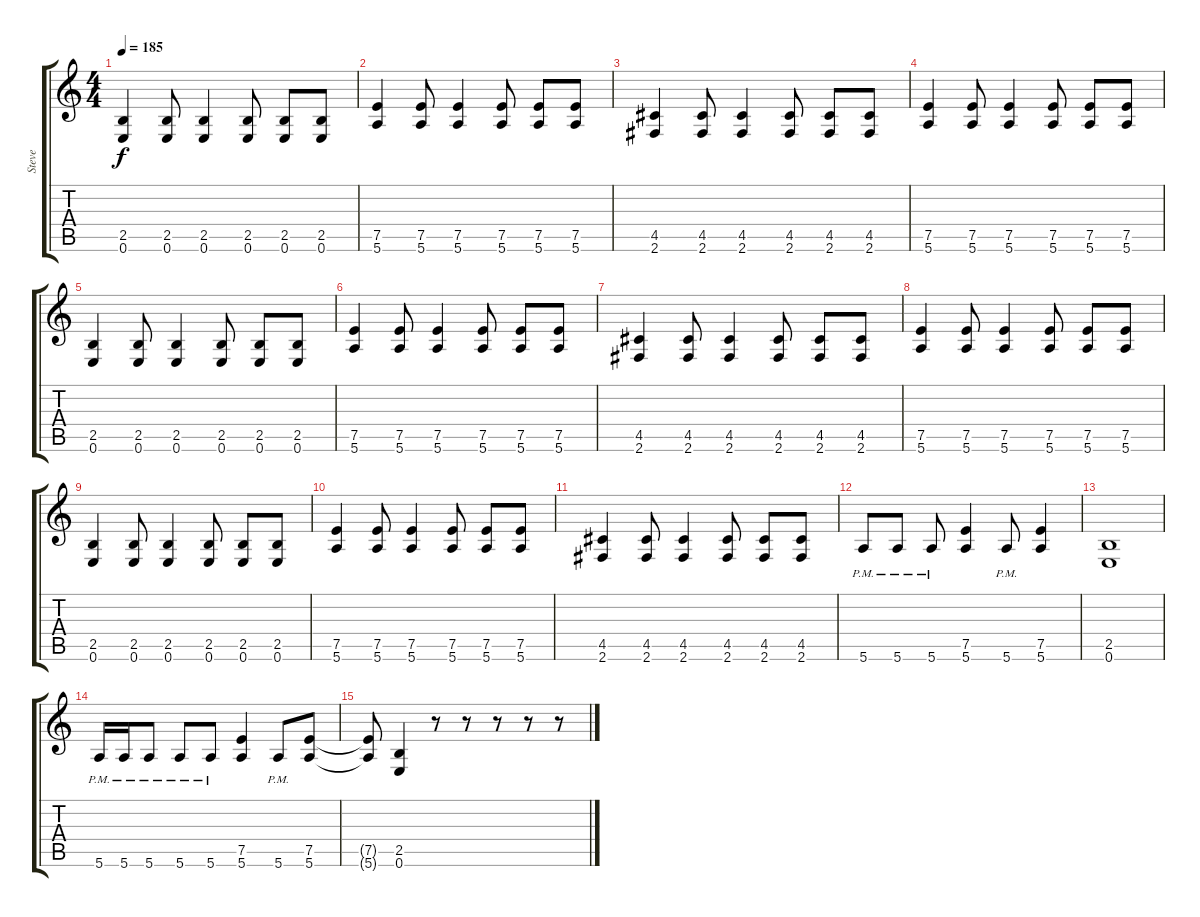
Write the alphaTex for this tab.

\track ("Steve" "Steve") {instrument overdrivenguitar}
\staff {score tabs}
\tuning (E4 B3 G3 D3 A2 E2) {hide}
\ts (4 4)
\tempo 185
\clef g2
\ks c
(2.5 0.6).4{dy f} (2.5 0.6).8 (2.5 0.6).4 (2.5 0.6).8 (2.5 0.6).8 (2.5 0.6).8 |
(7.5 5.6).4 (7.5 5.6).8 (7.5 5.6).4 (7.5 5.6).8 (7.5 5.6).8 (7.5 5.6).8 |
(4.5 2.6).4 (4.5 2.6).8 (4.5 2.6).4 (4.5 2.6).8 (4.5 2.6).8 (4.5 2.6).8 |
(7.5 5.6).4 (7.5 5.6).8 (7.5 5.6).4 (7.5 5.6).8 (7.5 5.6).8 (7.5 5.6).8 |
(2.5 0.6).4 (2.5 0.6).8 (2.5 0.6).4 (2.5 0.6).8 (2.5 0.6).8 (2.5 0.6).8 |
(7.5 5.6).4 (7.5 5.6).8 (7.5 5.6).4 (7.5 5.6).8 (7.5 5.6).8 (7.5 5.6).8 |
(4.5 2.6).4 (4.5 2.6).8 (4.5 2.6).4 (4.5 2.6).8 (4.5 2.6).8 (4.5 2.6).8 |
(7.5 5.6).4 (7.5 5.6).8 (7.5 5.6).4 (7.5 5.6).8 (7.5 5.6).8 (7.5 5.6).8 |
(2.5 0.6).4 (2.5 0.6).8 (2.5 0.6).4 (2.5 0.6).8 (2.5 0.6).8 (2.5 0.6).8 |
(7.5 5.6).4 (7.5 5.6).8 (7.5 5.6).4 (7.5 5.6).8 (7.5 5.6).8 (7.5 5.6).8 |
(4.5 2.6).4 (4.5 2.6).8 (4.5 2.6).4 (4.5 2.6).8 (4.5 2.6).8 (4.5 2.6).8 |
5.6{pm}.8 5.6{pm}.8 5.6{pm}.8 (7.5 5.6).4 5.6{pm}.8 (7.5 5.6).4 |
(2.5 0.6).1 |
5.6{pm}.16 5.6{pm}.16 5.6{pm}.8 5.6{pm}.8 5.6{pm}.8 (7.5 5.6).4 5.6{pm}.8 (7.5 5.6).8 |
(7.5{t} 5.6{t}).8 (2.5 0.6).4 r.8 r.8 r.8 r.8 r.8
